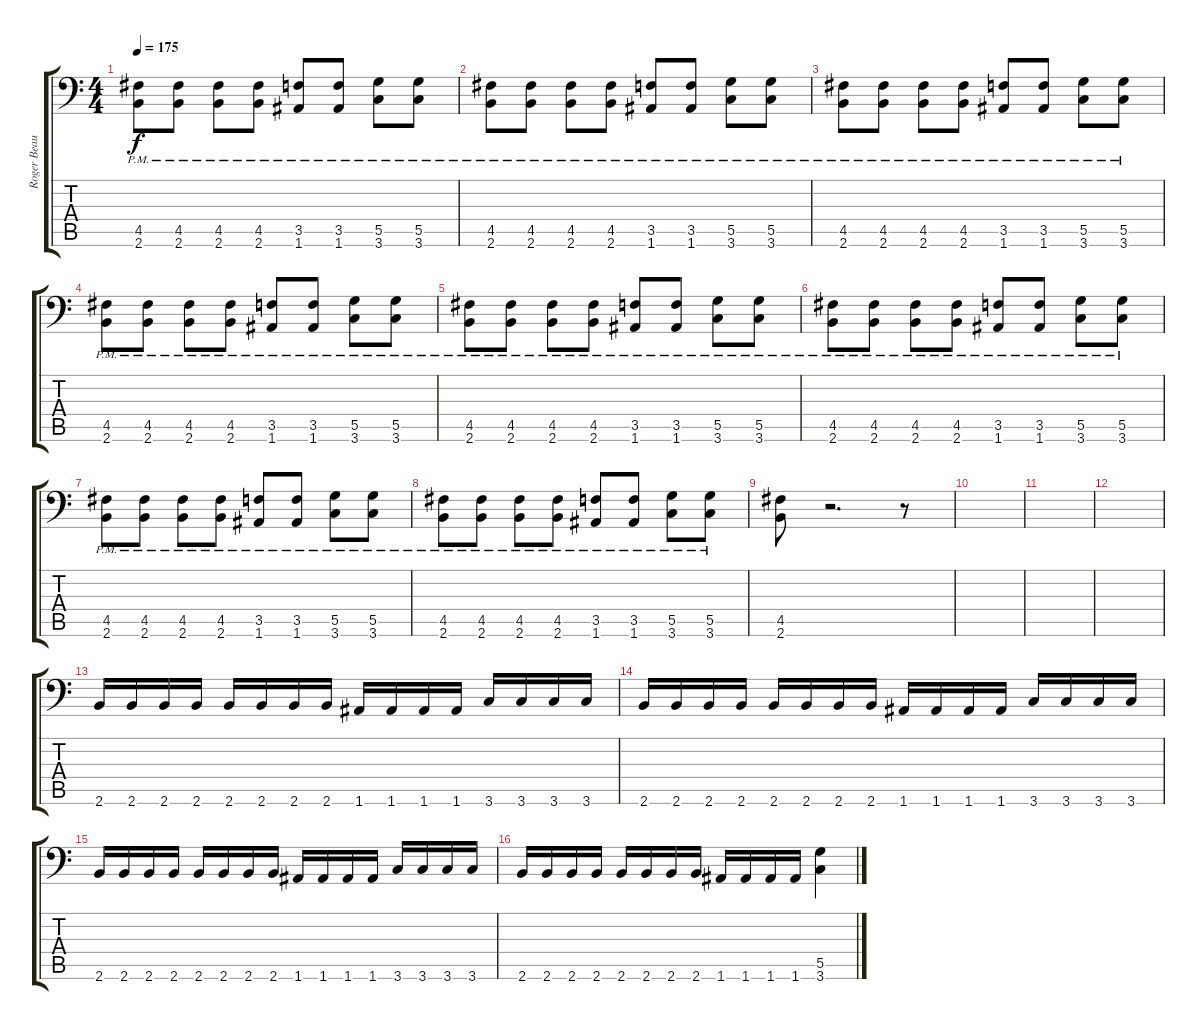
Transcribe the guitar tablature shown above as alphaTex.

\track ("Roger Beaujard" "Roger Beau") {instrument distortionguitar}
\staff {score tabs}
\tuning (A3 E3 C3 G2 D2 A1) {hide}
\ts (4 4)
\tempo 175
\clef f4
\ks c
(4.5{pm} 2.6{pm}).8{dy f} (4.5{pm} 2.6{pm}).8 (4.5{pm} 2.6{pm}).8 (4.5{pm} 2.6{pm}).8 (3.5{pm} 1.6{pm}).8 (3.5{pm} 1.6{pm}).8 (5.5{pm} 3.6{pm}).8 (5.5{pm} 3.6{pm}).8 |
(4.5{pm} 2.6{pm}).8 (4.5{pm} 2.6{pm}).8 (4.5{pm} 2.6{pm}).8 (4.5{pm} 2.6{pm}).8 (3.5{pm} 1.6{pm}).8 (3.5{pm} 1.6{pm}).8 (5.5{pm} 3.6{pm}).8 (5.5{pm} 3.6{pm}).8 |
(4.5{pm} 2.6{pm}).8 (4.5{pm} 2.6{pm}).8 (4.5{pm} 2.6{pm}).8 (4.5{pm} 2.6{pm}).8 (3.5{pm} 1.6{pm}).8 (3.5{pm} 1.6{pm}).8 (5.5{pm} 3.6{pm}).8 (5.5{pm} 3.6{pm}).8 |
(4.5{pm} 2.6{pm}).8 (4.5{pm} 2.6{pm}).8 (4.5{pm} 2.6{pm}).8 (4.5{pm} 2.6{pm}).8 (3.5{pm} 1.6{pm}).8 (3.5{pm} 1.6{pm}).8 (5.5{pm} 3.6{pm}).8 (5.5{pm} 3.6{pm}).8 |
(4.5{pm} 2.6{pm}).8 (4.5{pm} 2.6{pm}).8 (4.5{pm} 2.6{pm}).8 (4.5{pm} 2.6{pm}).8 (3.5{pm} 1.6{pm}).8 (3.5{pm} 1.6{pm}).8 (5.5{pm} 3.6{pm}).8 (5.5{pm} 3.6{pm}).8 |
(4.5{pm} 2.6{pm}).8 (4.5{pm} 2.6{pm}).8 (4.5{pm} 2.6{pm}).8 (4.5{pm} 2.6{pm}).8 (3.5{pm} 1.6{pm}).8 (3.5{pm} 1.6{pm}).8 (5.5{pm} 3.6{pm}).8 (5.5{pm} 3.6{pm}).8 |
(4.5{pm} 2.6{pm}).8 (4.5{pm} 2.6{pm}).8 (4.5{pm} 2.6{pm}).8 (4.5{pm} 2.6{pm}).8 (3.5{pm} 1.6{pm}).8 (3.5{pm} 1.6{pm}).8 (5.5{pm} 3.6{pm}).8 (5.5{pm} 3.6{pm}).8 |
(4.5{pm} 2.6{pm}).8 (4.5{pm} 2.6{pm}).8 (4.5{pm} 2.6{pm}).8 (4.5{pm} 2.6{pm}).8 (3.5{pm} 1.6{pm}).8 (3.5{pm} 1.6{pm}).8 (5.5{pm} 3.6{pm}).8 (5.5{pm} 3.6{pm}).8 |
(4.5 2.6).8 r.2{d} r.8 |
|
|
|
2.6.16 2.6.16 2.6.16 2.6.16 2.6.16 2.6.16 2.6.16 2.6.16 1.6.16 1.6.16 1.6.16 1.6.16 3.6.16 3.6.16 3.6.16 3.6.16 |
2.6.16 2.6.16 2.6.16 2.6.16 2.6.16 2.6.16 2.6.16 2.6.16 1.6.16 1.6.16 1.6.16 1.6.16 3.6.16 3.6.16 3.6.16 3.6.16 |
2.6.16 2.6.16 2.6.16 2.6.16 2.6.16 2.6.16 2.6.16 2.6.16 1.6.16 1.6.16 1.6.16 1.6.16 3.6.16 3.6.16 3.6.16 3.6.16 |
2.6.16 2.6.16 2.6.16 2.6.16 2.6.16 2.6.16 2.6.16 2.6.16 1.6.16 1.6.16 1.6.16 1.6.16 (5.5 3.6).4
